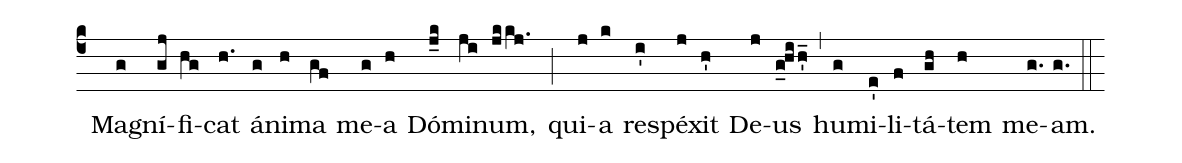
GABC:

%%
(c4) () Ma(g)gní(gj)fi(hg)cat(h.) á(g)ni(h)ma(gf) me(g)a(h) Dó(j_k)mi(ji)num,(jkkj.) (;) qui(j)a(k) re(i')spé(j)xit(h') De(j)us(g_0hih_') (,) hu(g)mi(e')li(f)tá(gh)tem(h) me(g.)am.(g.) (::)
